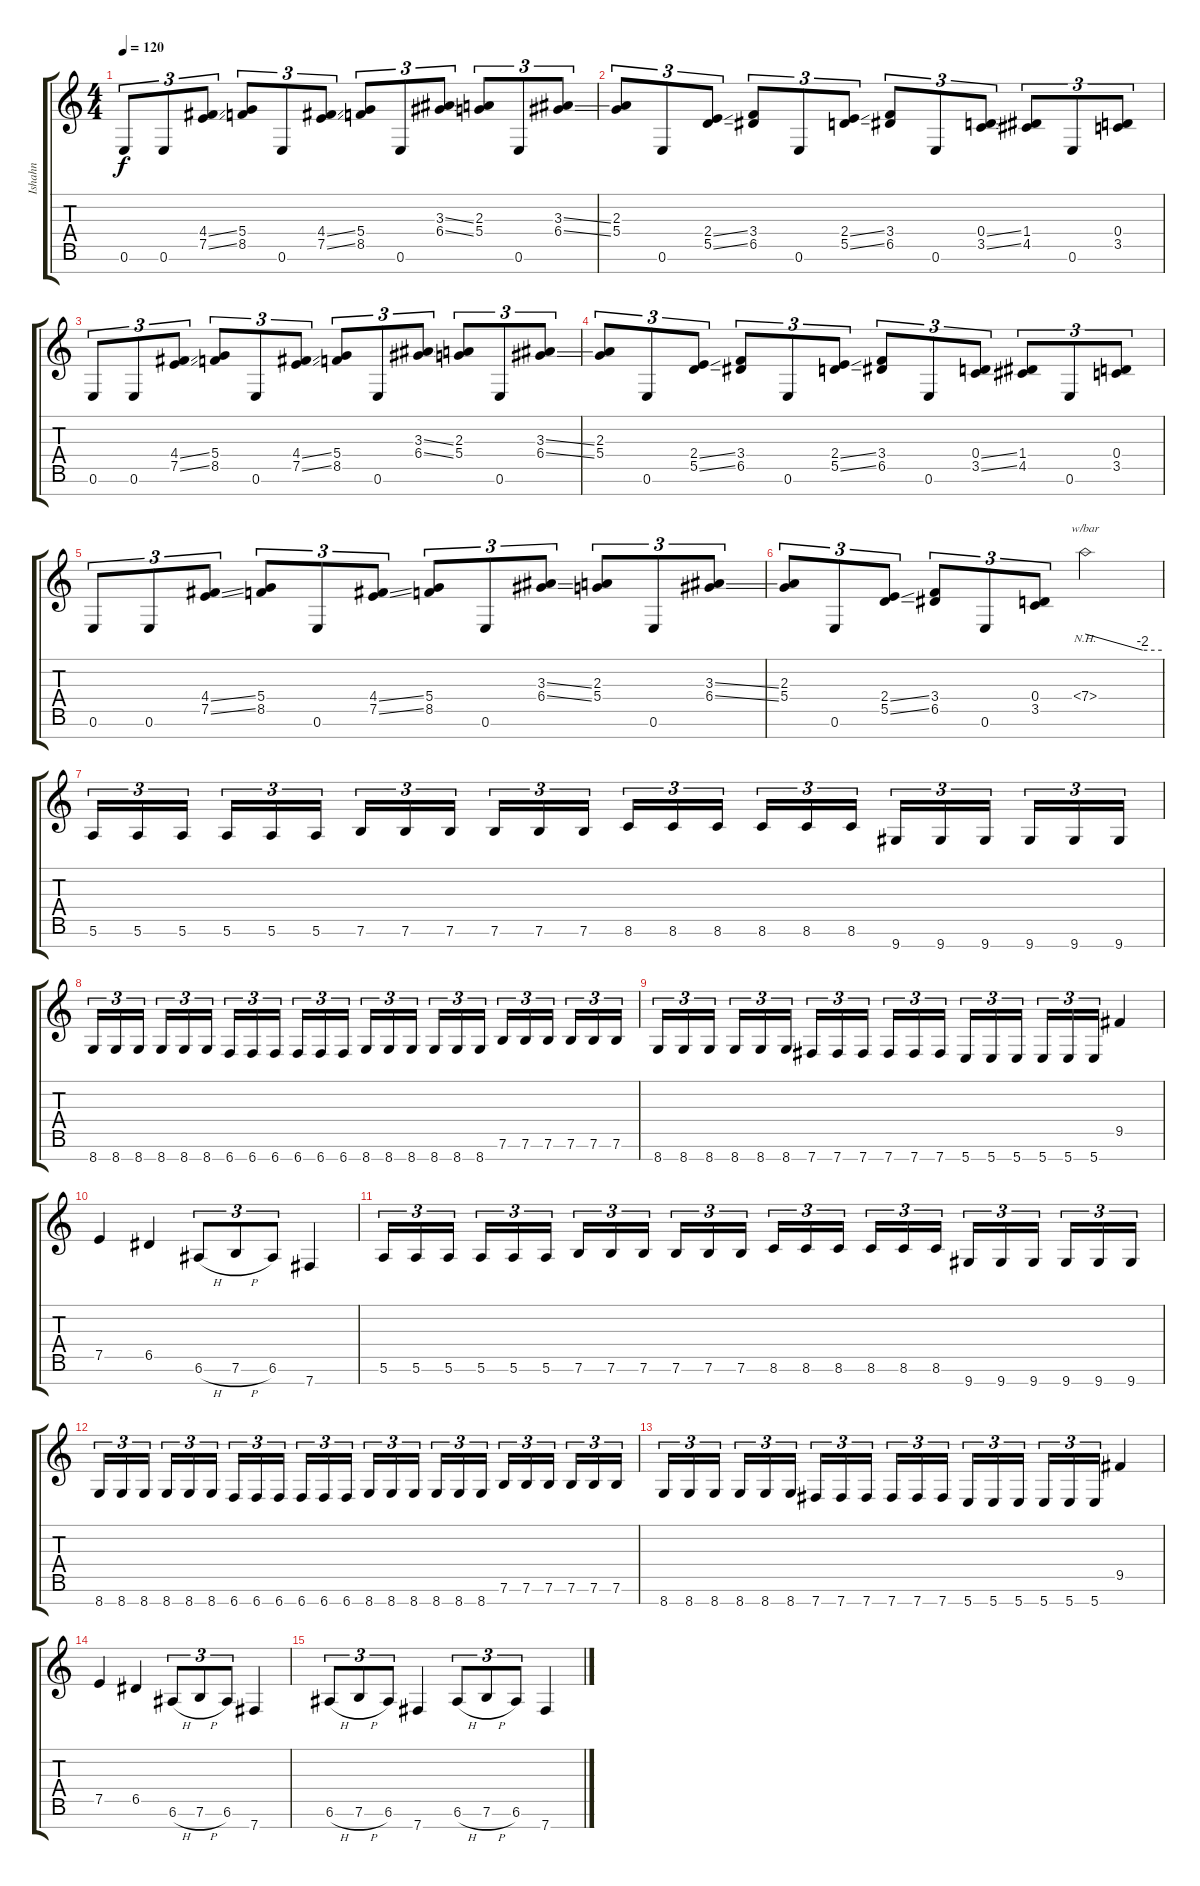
\track ("Ishahn" "Ishahn") {instrument distortionguitar}
\staff {score tabs}
\tuning (E4 B3 G3 D3 A2 E2 B1) {hide}
\ts (4 4)
\tempo 120
\clef g2
\ks c
0.6.8{tu (3 2) dy f} 0.6.8{tu (3 2)} (4.4{ss} 7.5{ss}).8{tu (3 2)} (5.4 8.5).8{tu (3 2)} 0.6.8{tu (3 2)} (4.4{ss} 7.5{ss}).8{tu (3 2)} (5.4 8.5).8{tu (3 2)} 0.6.8{tu (3 2)} (3.3{ss} 6.4{ss}).8{tu (3 2)} (2.3 5.4).8{tu (3 2)} 0.6.8{tu (3 2)} (3.3{ss} 6.4{ss}).8{tu (3 2)} |
(2.3 5.4).8{tu (3 2)} 0.6.8{tu (3 2)} (2.4{ss} 5.5{ss}).8{tu (3 2)} (3.4 6.5).8{tu (3 2)} 0.6.8{tu (3 2)} (2.4{ss} 5.5{ss}).8{tu (3 2)} (3.4 6.5).8{tu (3 2)} 0.6.8{tu (3 2)} (0.4{ss} 3.5{ss}).8{tu (3 2)} (1.4 4.5).8{tu (3 2)} 0.6.8{tu (3 2)} (0.4 3.5).8{tu (3 2)} |
0.6.8{tu (3 2)} 0.6.8{tu (3 2)} (4.4{ss} 7.5{ss}).8{tu (3 2)} (5.4 8.5).8{tu (3 2)} 0.6.8{tu (3 2)} (4.4{ss} 7.5{ss}).8{tu (3 2)} (5.4 8.5).8{tu (3 2)} 0.6.8{tu (3 2)} (3.3{ss} 6.4{ss}).8{tu (3 2)} (2.3 5.4).8{tu (3 2)} 0.6.8{tu (3 2)} (3.3{ss} 6.4{ss}).8{tu (3 2)} |
(2.3 5.4).8{tu (3 2)} 0.6.8{tu (3 2)} (2.4{ss} 5.5{ss}).8{tu (3 2)} (3.4 6.5).8{tu (3 2)} 0.6.8{tu (3 2)} (2.4{ss} 5.5{ss}).8{tu (3 2)} (3.4 6.5).8{tu (3 2)} 0.6.8{tu (3 2)} (0.4{ss} 3.5{ss}).8{tu (3 2)} (1.4 4.5).8{tu (3 2)} 0.6.8{tu (3 2)} (0.4 3.5).8{tu (3 2)} |
0.6.8{tu (3 2)} 0.6.8{tu (3 2)} (4.4{ss} 7.5{ss}).8{tu (3 2)} (5.4 8.5).8{tu (3 2)} 0.6.8{tu (3 2)} (4.4{ss} 7.5{ss}).8{tu (3 2)} (5.4 8.5).8{tu (3 2)} 0.6.8{tu (3 2)} (3.3{ss} 6.4{ss}).8{tu (3 2)} (2.3 5.4).8{tu (3 2)} 0.6.8{tu (3 2)} (3.3{ss} 6.4{ss}).8{tu (3 2)} |
(2.3 5.4).8{tu (3 2)} 0.6.8{tu (3 2)} (2.4{ss} 5.5{ss}).8{tu (3 2)} (3.4 6.5).8{tu (3 2)} 0.6.8{tu (3 2)} (0.4 3.5).8{tu (3 2)} 7.4{nh}.2{tbe (custom default 0 0 45 -8 60 -8)} |
5.6.16{tu (3 2)} 5.6.16{tu (3 2)} 5.6.16{tu (3 2)} 5.6.16{tu (3 2)} 5.6.16{tu (3 2)} 5.6.16{tu (3 2)} 7.6.16{tu (3 2)} 7.6.16{tu (3 2)} 7.6.16{tu (3 2)} 7.6.16{tu (3 2)} 7.6.16{tu (3 2)} 7.6.16{tu (3 2)} 8.6.16{tu (3 2)} 8.6.16{tu (3 2)} 8.6.16{tu (3 2)} 8.6.16{tu (3 2)} 8.6.16{tu (3 2)} 8.6.16{tu (3 2)} 9.7.16{tu (3 2)} 9.7.16{tu (3 2)} 9.7.16{tu (3 2)} 9.7.16{tu (3 2)} 9.7.16{tu (3 2)} 9.7.16{tu (3 2)} |
8.7.16{tu (3 2)} 8.7.16{tu (3 2)} 8.7.16{tu (3 2)} 8.7.16{tu (3 2)} 8.7.16{tu (3 2)} 8.7.16{tu (3 2)} 6.7.16{tu (3 2)} 6.7.16{tu (3 2)} 6.7.16{tu (3 2)} 6.7.16{tu (3 2)} 6.7.16{tu (3 2)} 6.7.16{tu (3 2)} 8.7.16{tu (3 2)} 8.7.16{tu (3 2)} 8.7.16{tu (3 2)} 8.7.16{tu (3 2)} 8.7.16{tu (3 2)} 8.7.16{tu (3 2)} 7.6.16{tu (3 2)} 7.6.16{tu (3 2)} 7.6.16{tu (3 2)} 7.6.16{tu (3 2)} 7.6.16{tu (3 2)} 7.6.16{tu (3 2)} |
8.7.16{tu (3 2)} 8.7.16{tu (3 2)} 8.7.16{tu (3 2)} 8.7.16{tu (3 2)} 8.7.16{tu (3 2)} 8.7.16{tu (3 2)} 7.7.16{tu (3 2)} 7.7.16{tu (3 2)} 7.7.16{tu (3 2)} 7.7.16{tu (3 2)} 7.7.16{tu (3 2)} 7.7.16{tu (3 2)} 5.7.16{tu (3 2)} 5.7.16{tu (3 2)} 5.7.16{tu (3 2)} 5.7.16{tu (3 2)} 5.7.16{tu (3 2)} 5.7.16{tu (3 2)} 9.5.4 |
7.5.4 6.5.4 6.6{h}.8{tu (3 2)} 7.6{h}.8{tu (3 2)} 6.6.8{tu (3 2)} 7.7.4 |
5.6.16{tu (3 2)} 5.6.16{tu (3 2)} 5.6.16{tu (3 2)} 5.6.16{tu (3 2)} 5.6.16{tu (3 2)} 5.6.16{tu (3 2)} 7.6.16{tu (3 2)} 7.6.16{tu (3 2)} 7.6.16{tu (3 2)} 7.6.16{tu (3 2)} 7.6.16{tu (3 2)} 7.6.16{tu (3 2)} 8.6.16{tu (3 2)} 8.6.16{tu (3 2)} 8.6.16{tu (3 2)} 8.6.16{tu (3 2)} 8.6.16{tu (3 2)} 8.6.16{tu (3 2)} 9.7.16{tu (3 2)} 9.7.16{tu (3 2)} 9.7.16{tu (3 2)} 9.7.16{tu (3 2)} 9.7.16{tu (3 2)} 9.7.16{tu (3 2)} |
8.7.16{tu (3 2)} 8.7.16{tu (3 2)} 8.7.16{tu (3 2)} 8.7.16{tu (3 2)} 8.7.16{tu (3 2)} 8.7.16{tu (3 2)} 6.7.16{tu (3 2)} 6.7.16{tu (3 2)} 6.7.16{tu (3 2)} 6.7.16{tu (3 2)} 6.7.16{tu (3 2)} 6.7.16{tu (3 2)} 8.7.16{tu (3 2)} 8.7.16{tu (3 2)} 8.7.16{tu (3 2)} 8.7.16{tu (3 2)} 8.7.16{tu (3 2)} 8.7.16{tu (3 2)} 7.6.16{tu (3 2)} 7.6.16{tu (3 2)} 7.6.16{tu (3 2)} 7.6.16{tu (3 2)} 7.6.16{tu (3 2)} 7.6.16{tu (3 2)} |
8.7.16{tu (3 2)} 8.7.16{tu (3 2)} 8.7.16{tu (3 2)} 8.7.16{tu (3 2)} 8.7.16{tu (3 2)} 8.7.16{tu (3 2)} 7.7.16{tu (3 2)} 7.7.16{tu (3 2)} 7.7.16{tu (3 2)} 7.7.16{tu (3 2)} 7.7.16{tu (3 2)} 7.7.16{tu (3 2)} 5.7.16{tu (3 2)} 5.7.16{tu (3 2)} 5.7.16{tu (3 2)} 5.7.16{tu (3 2)} 5.7.16{tu (3 2)} 5.7.16{tu (3 2)} 9.5.4 |
7.5.4 6.5.4 6.6{h}.8{tu (3 2)} 7.6{h}.8{tu (3 2)} 6.6.8{tu (3 2)} 7.7.4 |
6.6{h}.8{tu (3 2)} 7.6{h}.8{tu (3 2)} 6.6.8{tu (3 2)} 7.7.4 6.6{h}.8{tu (3 2)} 7.6{h}.8{tu (3 2)} 6.6.8{tu (3 2)} 7.7.4
